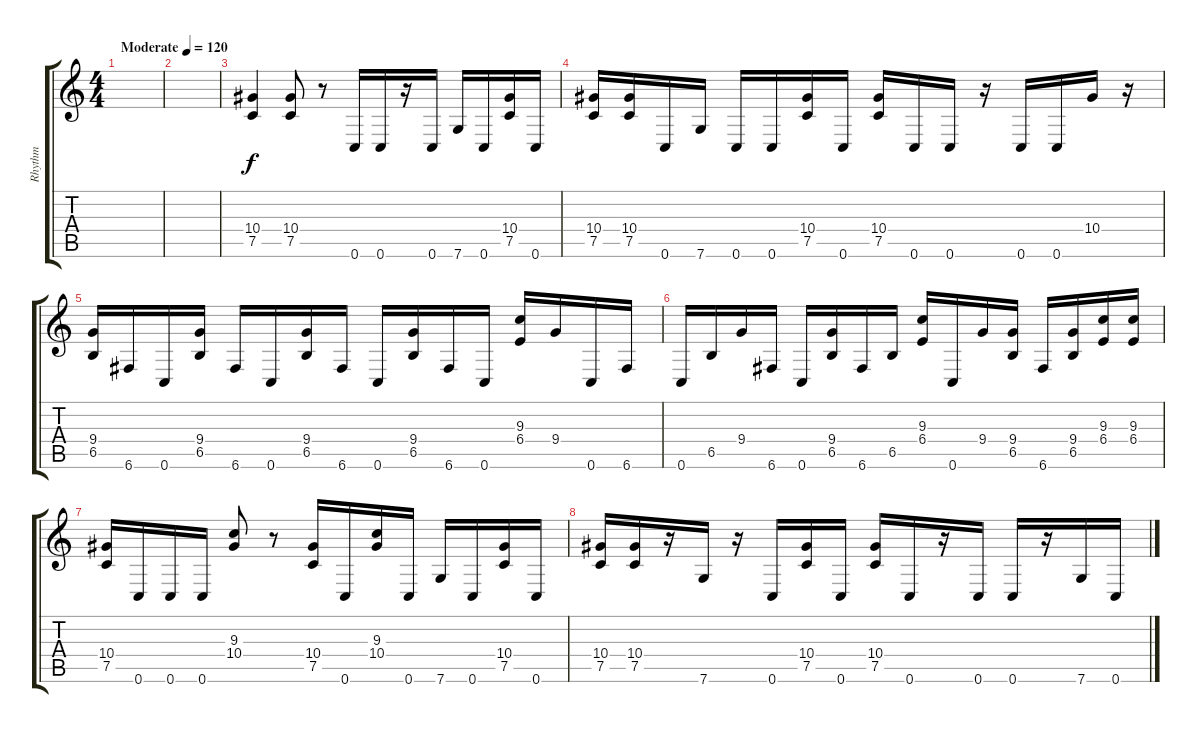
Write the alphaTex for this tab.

\track ("Rhythm" "Rhythm") {instrument distortionguitar}
\staff {score tabs}
\tuning (C4 G3 Eb3 Bb2 F2 C2) {hide}
\ts (4 4)
\tempo (120 "Moderate")
\clef g2
\ks c
|
|
(10.4 7.5).4 (10.4 7.5).8 r.8 0.6.16 0.6.16 r.16 0.6.16 7.6.16 0.6.16 (10.4 7.5).16 0.6.16 |
(10.4 7.5).16 (10.4 7.5).16 0.6.16 7.6.16 0.6.16 0.6.16 (10.4 7.5).16 0.6.16 (10.4 7.5).16 0.6.16 0.6.16 r.16 0.6.16 0.6.16 10.4.16 r.16 |
(9.4 6.5).16 6.6.16 0.6.16 (9.4 6.5).16 6.6.16 0.6.16 (9.4 6.5).16 6.6.16 0.6.16 (9.4 6.5).16 6.6.16 0.6.16 (9.3 6.4).16 9.4.16 0.6.16 6.6.16 |
0.6.16 6.5.16 9.4.16 6.6.16 0.6.16 (9.4 6.5).16 6.6.16 6.5.16 (9.3 6.4).16 0.6.16 9.4.16 (9.4 6.5).16 6.6.16 (9.4 6.5).16 (9.3 6.4).16 (9.3 6.4).16 |
(10.4 7.5).16 0.6.16 0.6.16 0.6.16 (9.3 10.4).8 r.8 (10.4 7.5).16 0.6.16 (9.3 10.4).16 0.6.16 7.6.16 0.6.16 (10.4 7.5).16 0.6.16 |
(10.4 7.5).16 (10.4 7.5).16 r.16 7.6.16 r.16 0.6.16 (10.4 7.5).16 0.6.16 (10.4 7.5).16 0.6.16 r.16 0.6.16 0.6.16 r.16 7.6.16 0.6.16
